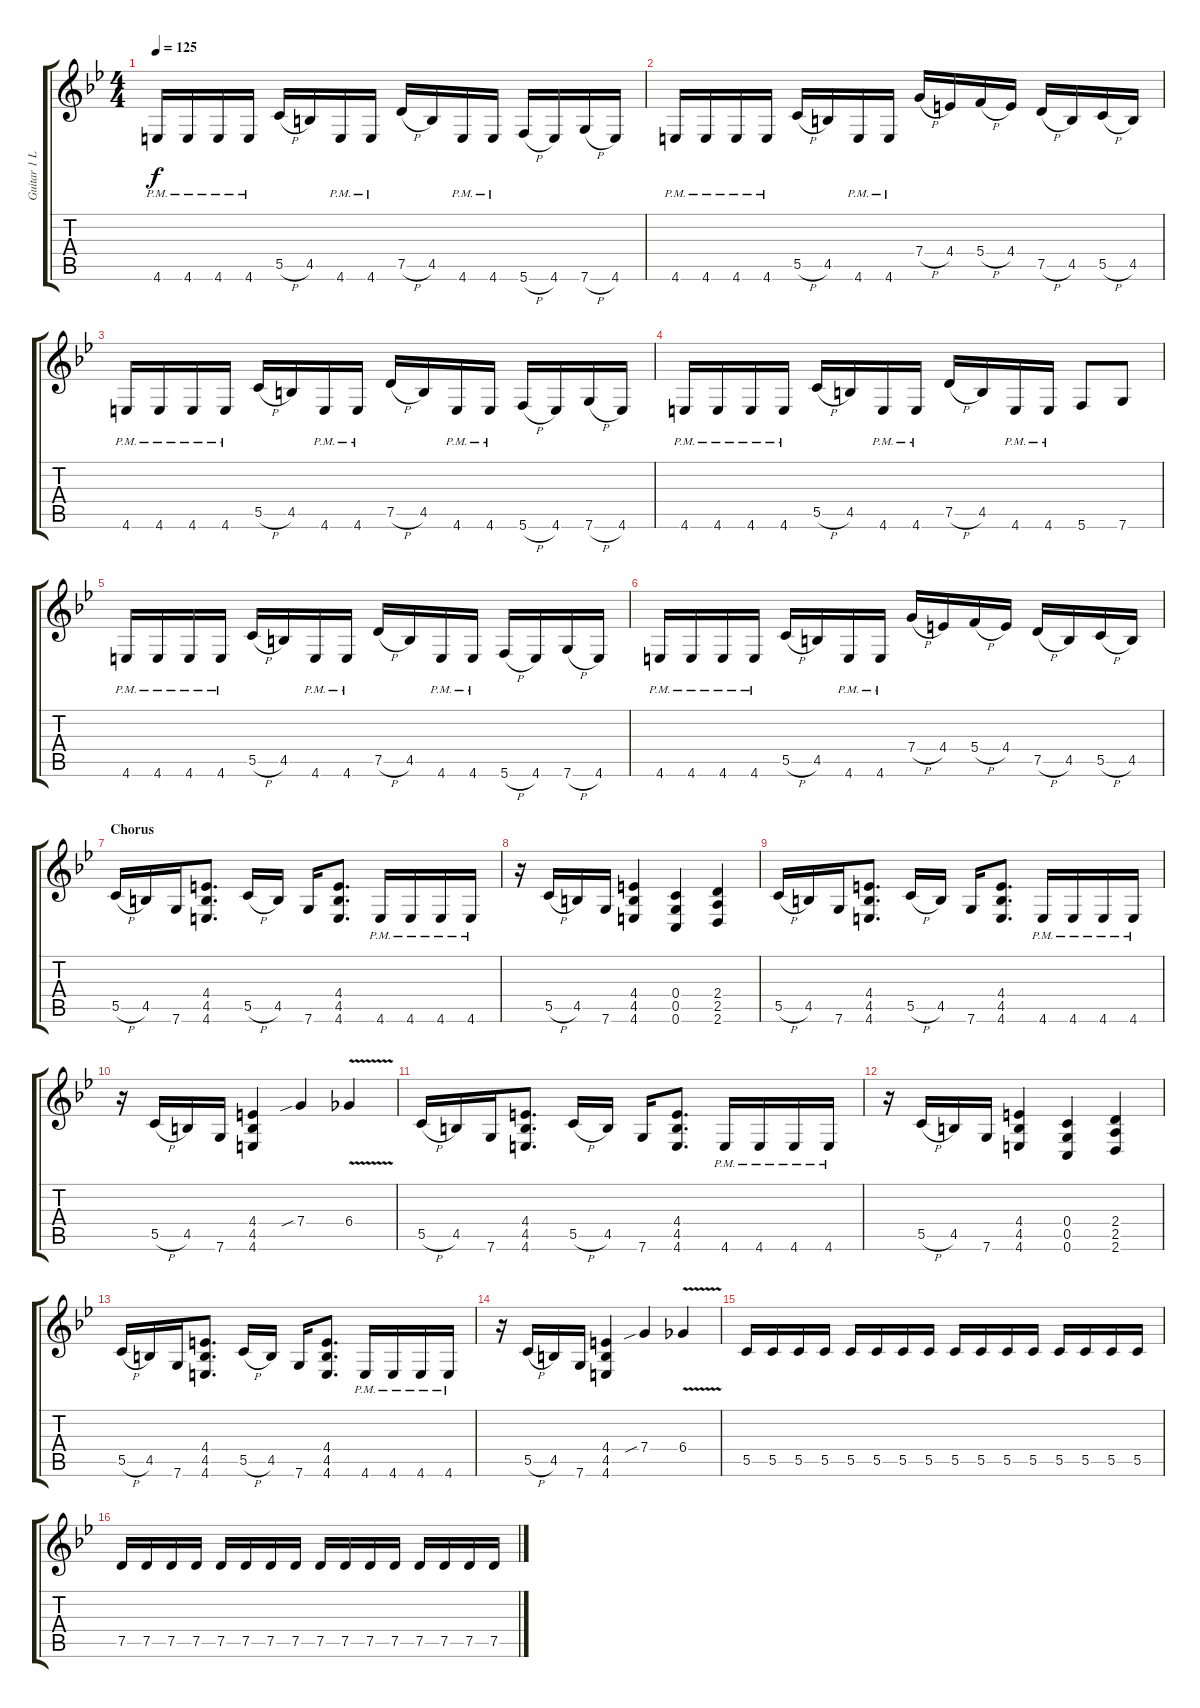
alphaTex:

\track ("Guitar 1 Left" "Guitar 1 L") {instrument distortionguitar}
\staff {score tabs}
\tuning (D4 A3 F3 C3 G2 C2) {hide}
\ts (4 4)
\tempo 125
\clef g2
\ks bb
4.6{pm}.16{dy f} 4.6{pm}.16 4.6{pm}.16 4.6{pm}.16 5.5{h}.16 4.5.16 4.6{pm}.16 4.6{pm}.16 7.5{h}.16 4.5.16 4.6{pm}.16 4.6{pm}.16 5.6{h}.16 4.6.16 7.6{h}.16 4.6.16 |
4.6{pm}.16 4.6{pm}.16 4.6{pm}.16 4.6{pm}.16 5.5{h}.16 4.5.16 4.6{pm}.16 4.6{pm}.16 7.4{h}.16 4.4.16 5.4{h}.16 4.4.16 7.5{h}.16 4.5.16 5.5{h}.16 4.5.16 |
4.6{pm}.16 4.6{pm}.16 4.6{pm}.16 4.6{pm}.16 5.5{h}.16 4.5.16 4.6{pm}.16 4.6{pm}.16 7.5{h}.16 4.5.16 4.6{pm}.16 4.6{pm}.16 5.6{h}.16 4.6.16 7.6{h}.16 4.6.16 |
4.6{pm}.16 4.6{pm}.16 4.6{pm}.16 4.6{pm}.16 5.5{h}.16 4.5.16 4.6{pm}.16 4.6{pm}.16 7.5{h}.16 4.5.16 4.6{pm}.16 4.6{pm}.16 5.6.8 7.6.8 |
4.6{pm}.16 4.6{pm}.16 4.6{pm}.16 4.6{pm}.16 5.5{h}.16 4.5.16 4.6{pm}.16 4.6{pm}.16 7.5{h}.16 4.5.16 4.6{pm}.16 4.6{pm}.16 5.6{h}.16 4.6.16 7.6{h}.16 4.6.16 |
4.6{pm}.16 4.6{pm}.16 4.6{pm}.16 4.6{pm}.16 5.5{h}.16 4.5.16 4.6{pm}.16 4.6{pm}.16 7.4{h}.16 4.4.16 5.4{h}.16 4.4.16 7.5{h}.16 4.5.16 5.5{h}.16 4.5.16 |
\section ("" "Chorus")
5.5{h}.16 4.5.16 7.6.16 (4.4 4.5 4.6).8{d} 5.5{h}.16 4.5.16 7.6.16 (4.4 4.5 4.6).8{d} 4.6{pm}.16 4.6{pm}.16 4.6{pm}.16 4.6{pm}.16 |
r.16 5.5{h}.16 4.5.16 7.6.16 (4.4 4.5 4.6).4 (0.4 0.5 0.6).4 (2.4 2.5 2.6).4 |
5.5{h}.16 4.5.16 7.6.16 (4.4 4.5 4.6).8{d} 5.5{h}.16 4.5.16 7.6.16 (4.4 4.5 4.6).8{d} 4.6{pm}.16 4.6{pm}.16 4.6{pm}.16 4.6{pm}.16 |
r.16 5.5{h}.16 4.5.16 7.6.16 (4.4 4.5 4.6).4 7.4{sib}.4 6.4{v}.4 |
5.5{h}.16 4.5.16 7.6.16 (4.4 4.5 4.6).8{d} 5.5{h}.16 4.5.16 7.6.16 (4.4 4.5 4.6).8{d} 4.6{pm}.16 4.6{pm}.16 4.6{pm}.16 4.6{pm}.16 |
r.16 5.5{h}.16 4.5.16 7.6.16 (4.4 4.5 4.6).4 (0.4 0.5 0.6).4 (2.4 2.5 2.6).4 |
5.5{h}.16 4.5.16 7.6.16 (4.4 4.5 4.6).8{d} 5.5{h}.16 4.5.16 7.6.16 (4.4 4.5 4.6).8{d} 4.6{pm}.16 4.6{pm}.16 4.6{pm}.16 4.6{pm}.16 |
r.16 5.5{h}.16 4.5.16 7.6.16 (4.4 4.5 4.6).4 7.4{sib}.4 6.4{v}.4 |
5.5.16 5.5.16 5.5.16 5.5.16 5.5.16 5.5.16 5.5.16 5.5.16 5.5.16 5.5.16 5.5.16 5.5.16 5.5.16 5.5.16 5.5.16 5.5.16 |
7.5.16 7.5.16 7.5.16 7.5.16 7.5.16 7.5.16 7.5.16 7.5.16 7.5.16 7.5.16 7.5.16 7.5.16 7.5.16 7.5.16 7.5.16 7.5.16
